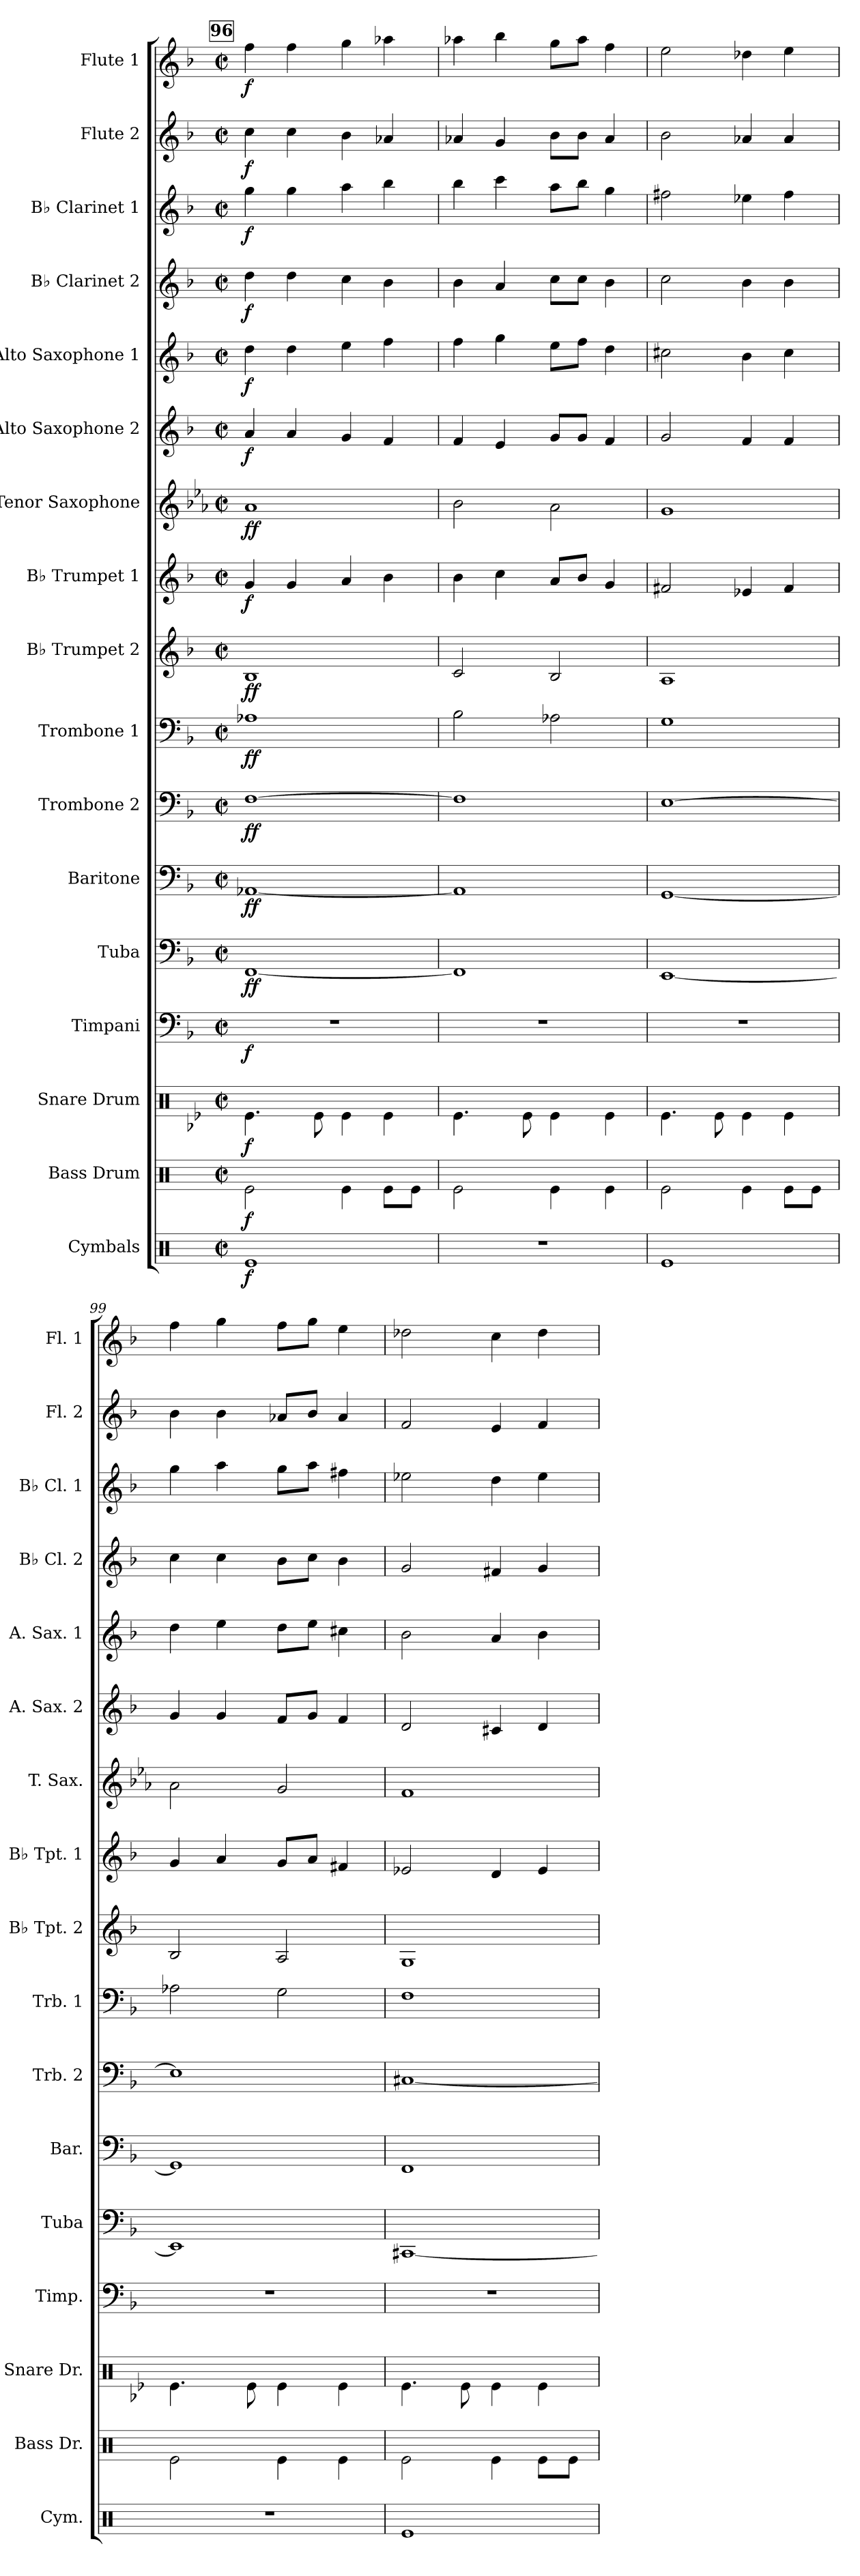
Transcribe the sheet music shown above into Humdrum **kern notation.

**kern	**dynam	**kern	**dynam	**kern	**dynam	**kern	**dynam	**kern	**dynam	**kern	**dynam	**kern	**dynam	**kern	**dynam	**kern	**dynam	**kern	**dynam	**kern	**dynam	**kern	**dynam	**kern	**dynam	**kern	**dynam	**kern	**dynam	**kern	**dynam	**kern	**dynam
*part17	*part17	*part16	*part16	*part15	*part15	*part14	*part14	*part13	*part13	*part12	*part12	*part11	*part11	*part10	*part10	*part9	*part9	*part8	*part8	*part7	*part7	*part6	*part6	*part5	*part5	*part4	*part4	*part3	*part3	*part2	*part2	*part1	*part1
*staff17	*staff17	*staff16	*staff16	*staff15	*staff15	*staff14	*staff14	*staff13	*staff13	*staff12	*staff12	*staff11	*staff11	*staff10	*staff10	*staff9	*staff9	*staff8	*staff8	*staff7	*staff7	*staff6	*staff6	*staff5	*staff5	*staff4	*staff4	*staff3	*staff3	*staff2	*staff2	*staff1	*staff1
*I"Cymbals	*	*I"Bass Drum	*	*I"Snare Drum	*	*I"Timpani	*	*I"Tuba	*	*I"Baritone	*	*I"Trombone 2	*	*I"Trombone 1	*	*I"B♭ Trumpet 2	*	*I"B♭ Trumpet 1	*	*I"Tenor Saxophone	*	*I"Alto Saxophone 2	*	*I"Alto Saxophone 1	*	*I"B♭ Clarinet 2	*	*I"B♭ Clarinet 1	*	*I"Flute 2	*	*I"Flute 1	*
*I'Cym.	*	*I'Bass Dr.	*	*I'Snare Dr.	*	*I'Timp.	*	*I'Tuba	*	*I'Bar.	*	*I'Trb. 2	*	*I'Trb. 1	*	*I'B♭ Tpt. 2	*	*I'B♭ Tpt. 1	*	*I'T. Sax.	*	*I'A. Sax. 2	*	*I'A. Sax. 1	*	*I'B♭ Cl. 2	*	*I'B♭ Cl. 1	*	*I'Fl. 2	*	*I'Fl. 1	*
*clefX	*	*clefX	*	*clefX	*	*clefF4	*	*clefF4	*	*clefF4	*	*clefF4	*	*clefF4	*	*clefG2	*	*clefG2	*	*clefG2	*	*clefG2	*	*clefG2	*	*clefG2	*	*clefG2	*	*clefG2	*	*clefG2	*
*	*	*	*	*	*	*	*	*	*	*	*	*	*	*	*	*ITrd1c2	*	*ITrd1c2	*	*ITrd8c14	*	*ITrd5c9	*	*ITrd5c9	*	*ITrd1c2	*	*ITrd1c2	*	*	*	*	*
*k[]	*	*k[]	*	*k[b-e-]	*	*k[b-]	*	*k[b-]	*	*k[b-]	*	*k[b-]	*	*k[b-]	*	*k[b-e-a-]	*	*k[b-e-a-]	*	*k[b-e-a-]	*	*k[b-e-a-d-]	*	*k[b-e-a-d-]	*	*k[b-e-a-]	*	*k[b-e-a-]	*	*k[b-]	*	*k[b-]	*
*M2/2	*	*M2/2	*	*M2/2	*	*M2/2	*	*M2/2	*	*M2/2	*	*M2/2	*	*M2/2	*	*M2/2	*	*M2/2	*	*M2/2	*	*M2/2	*	*M2/2	*	*M2/2	*	*M2/2	*	*M2/2	*	*M2/2	*
*met(c|)	*	*met(c|)	*	*met(c|)	*	*met(c|)	*	*met(c|)	*	*met(c|)	*	*met(c|)	*	*met(c|)	*	*met(c|)	*	*met(c|)	*	*met(c|)	*	*met(c|)	*	*met(c|)	*	*met(c|)	*	*met(c|)	*	*met(c|)	*	*met(c|)	*
!!LO:REH:place=s1:a:B:fs=14:t=96
=96	=96	=96	=96	=96	=96	=96	=96	=96	=96	=96	=96	=96	=96	=96	=96	=96	=96	=96	=96	=96	=96	=96	=96	=96	=96	=96	=96	=96	=96	=96	=96	=96	=96
!	!LO:DY:b	!	!LO:DY:b	!	!LO:DY:b	!	!LO:DY:b	!	!LO:DY:b	!	!LO:DY:b	!	!LO:DY:b	!	!LO:DY:b	!	!LO:DY:b	!	!LO:DY:b	!	!LO:DY:b	!	!LO:DY:b	!	!LO:DY:b	!	!LO:DY:b	!	!LO:DY:b	!	!LO:DY:b	!	!LO:DY:b
1Re	f	2Re\	f	4.Re\	f	1r	f	[1FF	ff	[1AA-X	ff	[1F	ff	1A-X	ff	1A-	ff	4f/	f	1A-	ff	4c/	f	4f\	f	4cc\	f	4ff\	f	4cc\	f	4ff\	f
.	.	.	.	.	.	.	.	.	.	.	.	.	.	.	.	.	.	4f/	.	.	.	4c/	.	4f\	.	4cc\	.	4ff\	.	4cc\	.	4ff\	.
.	.	.	.	8Re\	.	.	.	.	.	.	.	.	.	.	.	.	.	.	.	.	.	.	.	.	.	.	.	.	.	.	.	.	.
.	.	4Re\	.	4Re\	.	.	.	.	.	.	.	.	.	.	.	.	.	4g/	.	.	.	4B-/	.	4g\	.	4b-\	.	4gg\	.	4b-\	.	4gg\	.
.	.	8Re\L	.	4Re\	.	.	.	.	.	.	.	.	.	.	.	.	.	4a-\	.	.	.	4A-/	.	4a-\	.	4a-\	.	4aa-\	.	4a-X/	.	4aa-X\	.
.	.	8Re\J	.	.	.	.	.	.	.	.	.	.	.	.	.	.	.	.	.	.	.	.	.	.	.	.	.	.	.	.	.	.	.
=97	=97	=97	=97	=97	=97	=97	=97	=97	=97	=97	=97	=97	=97	=97	=97	=97	=97	=97	=97	=97	=97	=97	=97	=97	=97	=97	=97	=97	=97	=97	=97	=97	=97
1r	.	2Re\	.	4.Re\	.	1r	.	1FF]	.	1AA-]	.	1F]	.	2B-\	.	2B-/	.	4a-\	.	2B-\	.	4A-/	.	4a-\	.	4a-\	.	4aa-\	.	4a-X/	.	4aa-X\	.
.	.	.	.	.	.	.	.	.	.	.	.	.	.	.	.	.	.	4b-\	.	.	.	4G/	.	4b-\	.	4g/	.	4bb-\	.	4g/	.	4bb-\	.
.	.	.	.	8Re\	.	.	.	.	.	.	.	.	.	.	.	.	.	.	.	.	.	.	.	.	.	.	.	.	.	.	.	.	.
.	.	4Re\	.	4Re\	.	.	.	.	.	.	.	.	.	2A-X\	.	2A-/	.	8g/L	.	2A-\	.	8B-/L	.	8g\L	.	8b-\L	.	8gg\L	.	8b-\L	.	8gg\L	.
.	.	.	.	.	.	.	.	.	.	.	.	.	.	.	.	.	.	8a-/J	.	.	.	8B-/J	.	8a-\J	.	8b-\J	.	8aa-\J	.	8b-\J	.	8aa-\J	.
.	.	4Re\	.	4Re\	.	.	.	.	.	.	.	.	.	.	.	.	.	4f/	.	.	.	4A-/	.	4f\	.	4a-\	.	4ff\	.	4a-/	.	4ff\	.
=98	=98	=98	=98	=98	=98	=98	=98	=98	=98	=98	=98	=98	=98	=98	=98	=98	=98	=98	=98	=98	=98	=98	=98	=98	=98	=98	=98	=98	=98	=98	=98	=98	=98
1Re	.	2Re\	.	4.Re\	.	1r	.	[1EE	.	[1GG	.	[1E	.	1G	.	1G	.	2en/	.	1G	.	2B-/	.	2en\	.	2b-\	.	2een\	.	2b-\	.	2ee\	.
.	.	.	.	8Re\	.	.	.	.	.	.	.	.	.	.	.	.	.	.	.	.	.	.	.	.	.	.	.	.	.	.	.	.	.
.	.	4Re\	.	4Re\	.	.	.	.	.	.	.	.	.	.	.	.	.	4d-X/	.	.	.	4A-/	.	4d-\	.	4a-\	.	4dd-X\	.	4a-X/	.	4dd-X\	.
.	.	8Re\L	.	4Re\	.	.	.	.	.	.	.	.	.	.	.	.	.	4e/	.	.	.	4A-/	.	4e\	.	4a-\	.	4ee\	.	4a-/	.	4ee\	.
.	.	8Re\J	.	.	.	.	.	.	.	.	.	.	.	.	.	.	.	.	.	.	.	.	.	.	.	.	.	.	.	.	.	.	.
=99	=99	=99	=99	=99	=99	=99	=99	=99	=99	=99	=99	=99	=99	=99	=99	=99	=99	=99	=99	=99	=99	=99	=99	=99	=99	=99	=99	=99	=99	=99	=99	=99	=99
1r	.	2Re\	.	4.Re\	.	1r	.	1EE]	.	1GG]	.	1E]	.	2A-X\	.	2A-/	.	4f/	.	2A-\	.	4B-/	.	4f\	.	4b-\	.	4ff\	.	4b-\	.	4ff\	.
.	.	.	.	.	.	.	.	.	.	.	.	.	.	.	.	.	.	4g/	.	.	.	4B-/	.	4g\	.	4b-\	.	4gg\	.	4b-\	.	4gg\	.
.	.	.	.	8Re\	.	.	.	.	.	.	.	.	.	.	.	.	.	.	.	.	.	.	.	.	.	.	.	.	.	.	.	.	.
.	.	4Re\	.	4Re\	.	.	.	.	.	.	.	.	.	2G\	.	2G/	.	8f/L	.	2G/	.	8A-/L	.	8f\L	.	8a-\L	.	8ff\L	.	8a-X/L	.	8ff\L	.
.	.	.	.	.	.	.	.	.	.	.	.	.	.	.	.	.	.	8g/J	.	.	.	8B-/J	.	8g\J	.	8b-\J	.	8gg\J	.	8b-/J	.	8gg\J	.
.	.	4Re\	.	4Re\	.	.	.	.	.	.	.	.	.	.	.	.	.	4en/	.	.	.	4A-/	.	4en\	.	4a-\	.	4een\	.	4a-/	.	4ee\	.
=100	=100	=100	=100	=100	=100	=100	=100	=100	=100	=100	=100	=100	=100	=100	=100	=100	=100	=100	=100	=100	=100	=100	=100	=100	=100	=100	=100	=100	=100	=100	=100	=100	=100
1Re	.	2Re\	.	4.Re\	.	1r	.	[1CC#X	.	1FF	.	[1C#X	.	1F	.	1F	.	2d-X/	.	1F	.	2F/	.	2d-\	.	2f/	.	2dd-X\	.	2f/	.	2dd-X\	.
.	.	.	.	8Re\	.	.	.	.	.	.	.	.	.	.	.	.	.	.	.	.	.	.	.	.	.	.	.	.	.	.	.	.	.
.	.	4Re\	.	4Re\	.	.	.	.	.	.	.	.	.	.	.	.	.	4c/	.	.	.	4En/	.	4c/	.	4en/	.	4cc\	.	4e/	.	4cc\	.
.	.	8Re\L	.	4Re\	.	.	.	.	.	.	.	.	.	.	.	.	.	4d-/	.	.	.	4F/	.	4d-\	.	4f/	.	4dd-\	.	4f/	.	4dd-\	.
.	.	8Re\J	.	.	.	.	.	.	.	.	.	.	.	.	.	.	.	.	.	.	.	.	.	.	.	.	.	.	.	.	.	.	.
=	=	=	=	=	=	=	=	=	=	=	=	=	=	=	=	=	=	=	=	=	=	=	=	=	=	=	=	=	=	=	=	=	=
*-	*-	*-	*-	*-	*-	*-	*-	*-	*-	*-	*-	*-	*-	*-	*-	*-	*-	*-	*-	*-	*-	*-	*-	*-	*-	*-	*-	*-	*-	*-	*-	*-	*-
